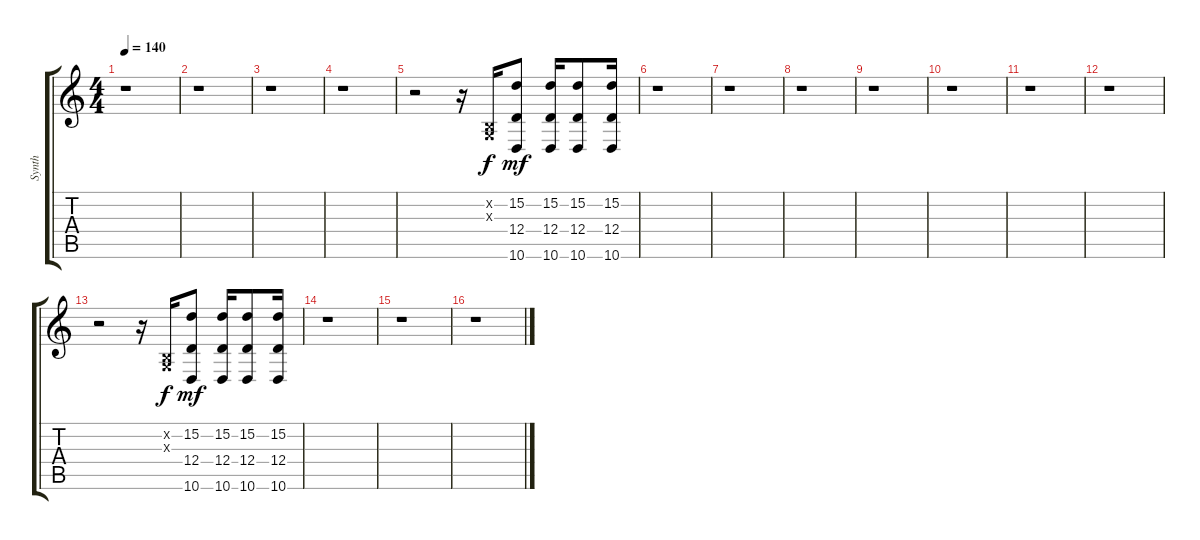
\track ("Synth" "Synth") {instrument lead5charang}
\staff {score tabs}
\tuning (E4 B3 G3 D3 A2 E2) {hide}
\ts (4 4)
\tempo 140
\clef g2
\ks c
r.1{dy mf} |
r.1 |
r.1 |
r.1 |
r.2 r.16 (0.2{x} 0.3{x}).16{dy f} (15.2 12.4 10.6).8{dy mf instrument synthbrass1} (15.2 12.4 10.6).16 (15.2 12.4 10.6).8 (15.2 12.4 10.6).16 |
r.1 |
r.1 |
r.1 |
r.1 |
r.1 |
r.1 |
r.1 |
r.2 r.16 (0.2{x} 0.3{x}).16{dy f} (15.2 12.4 10.6).8{dy mf} (15.2 12.4 10.6).16 (15.2 12.4 10.6).8 (15.2 12.4 10.6).16 |
r.1 |
r.1 |
r.1
